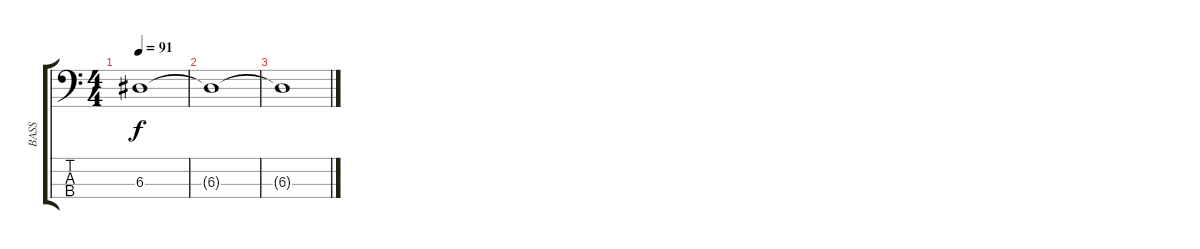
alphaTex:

\track ("BASS" "BASS") {instrument fretlessbass}
\staff {score tabs}
\tuning (G2 D2 A1 E1) {hide}
\ts (4 4)
\tempo 91
\clef f4
\ks c
6.3.1{dy f} |
6.3{t}.1 |
6.3{t}.1
